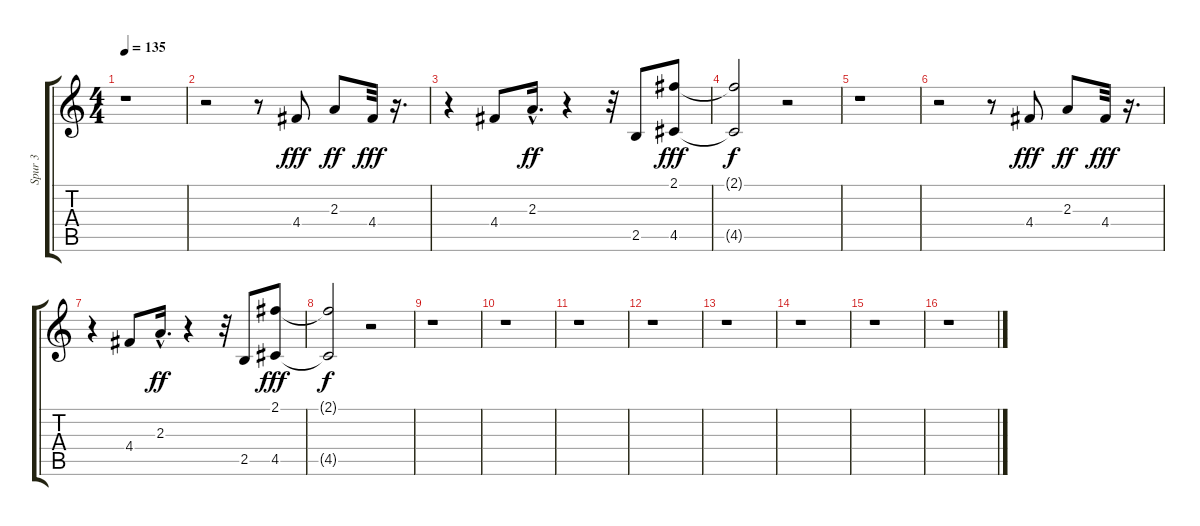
\track ("Spur 3" "Spur 3") {instrument distortionguitar}
\staff {score tabs}
\tuning (E4 B3 G3 D3 A2 E2) {hide}
\ts (4 4)
\tempo 135
\clef g2
\ks c
r.1{dy fff instrument distortionguitar} |
r.2 r.8 4.4.8 2.3.8{dy ff} 4.4.32{dy fff} r.16{d} |
r.4 4.4.8 2.3{hac}.16{d dy ff} r.4 r.32 2.5.8 (2.1 4.5).8{dy fff} |
(2.1{t} 4.5{t}).2{dy f} r.2 |
r.1 |
r.2 r.8 4.4.8{dy fff} 2.3.8{dy ff} 4.4.32{dy fff} r.16{d} |
r.4 4.4.8 2.3{hac}.16{d dy ff} r.4 r.32 2.5.8 (2.1 4.5).8{dy fff} |
(2.1{t} 4.5{t}).2{dy f} r.2 |
r.1 |
r.1 |
r.1 |
r.1 |
r.1 |
r.1 |
r.1 |
r.1
